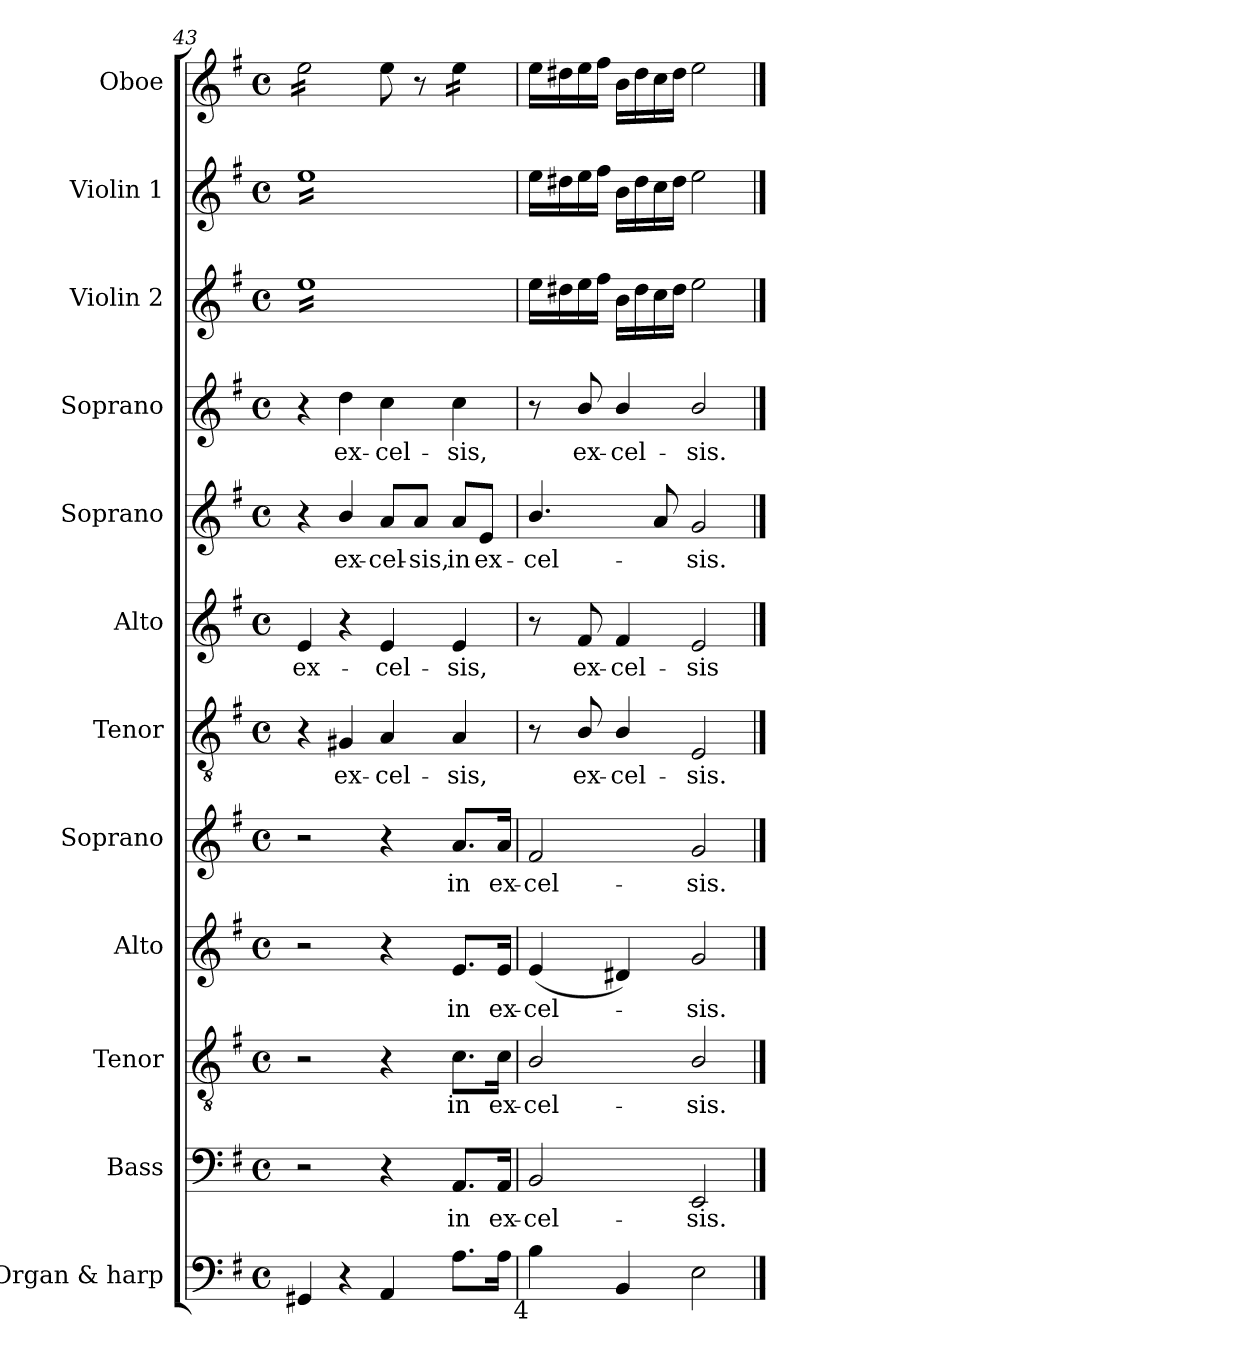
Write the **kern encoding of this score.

**kern	**kern	**text	**kern	**text	**kern	**text	**kern	**text	**kern	**text	**kern	**text	**kern	**text	**kern	**text	**kern	**kern	**kern
*part12	*part11	*part11	*part10	*part10	*part9	*part9	*part8	*part8	*part7	*part7	*part6	*part6	*part5	*part5	*part4	*part4	*part3	*part2	*part1
*staff12	*staff11	*staff11	*staff10	*staff10	*staff9	*staff9	*staff8	*staff8	*staff7	*staff7	*staff6	*staff6	*staff5	*staff5	*staff4	*staff4	*staff3	*staff2	*staff1
*I"Organ & harp	*I"Bass	*	*I"Tenor	*	*I"Alto	*	*I"Soprano	*	*I"Tenor	*	*I"Alto	*	*I"Soprano	*	*I"Soprano	*	*I"Violin 2	*I"Violin 1	*I"Oboe
*I'Org. & H.	*I'B.	*	*I'T.	*	*I'A.	*	*I'S.	*	*I'T.	*	*I'A.	*	*I'S.	*	*I'S.	*	*I'Vln. 2	*I'Vln. 1	*I'Ob.
*clefF4	*clefF4	*	*clefGv2	*	*clefG2	*	*clefG2	*	*clefGv2	*	*clefG2	*	*clefG2	*	*clefG2	*	*clefG2	*clefG2	*clefG2
*	*	*	*ITrd7c12	*	*	*	*	*	*ITrd7c12	*	*	*	*	*	*	*	*	*	*
*k[f#]	*k[f#]	*	*k[f#]	*	*k[f#]	*	*k[f#]	*	*k[f#]	*	*k[f#]	*	*k[f#]	*	*k[f#]	*	*k[f#]	*k[f#]	*k[f#]
*G:	*G:	*	*G:	*	*G:	*	*G:	*	*G:	*	*G:	*	*G:	*	*G:	*	*G:	*G:	*G:
*M4/4	*M4/4	*	*M4/4	*	*M4/4	*	*M4/4	*	*M4/4	*	*M4/4	*	*M4/4	*	*M4/4	*	*M4/4	*M4/4	*M4/4
*met(c)	*met(c)	*	*met(c)	*	*met(c)	*	*met(c)	*	*met(c)	*	*met(c)	*	*met(c)	*	*met(c)	*	*met(c)	*met(c)	*met(c)
=43	=43	=43	=43	=43	=43	=43	=43	=43	=43	=43	=43	=43	=43	=43	=43	=43	=43	=43	=43
!	!	!	!	!	!	!	!	!	!	!	!	!LO:LY:b:color=#000000	!	!	!	!	!	!	!
*	*	*	*	*	*	*	*	*	*	*	*	*	*	*	*	*	*tremolo	*	*
*	*	*	*	*	*	*	*	*	*	*	*	*	*	*	*	*	*	*tremolo	*
*	*	*	*	*	*	*	*	*	*	*	*	*	*	*	*	*	*	*	*tremolo
4GG#Xi/	2r	.	2r	.	2r	.	2r	.	4r	.	4ei/	ex-	4r	.	4r	.	16eeiLL	16eeiLL	16eei\LL
.	.	.	.	.	.	.	.	.	.	.	.	.	.	.	.	.	16eei	16eei	16eei\
.	.	.	.	.	.	.	.	.	.	.	.	.	.	.	.	.	16eei	16eei	16eei\
.	.	.	.	.	.	.	.	.	.	.	.	.	.	.	.	.	16eei	16eei	16eei\
!	!	!	!	!	!	!	!	!	!	!LO:LY:b:color=#000000	!	!	!	!	!	!	!	!	!
!	!	!	!	!	!	!	!	!	!	!	!	!	!	!LO:LY:b:color=#000000	!	!	!	!	!
!	!	!	!	!	!	!	!	!	!	!	!	!	!	!	!	!LO:LY:b:color=#000000	!	!	!
4r	.	.	.	.	.	.	.	.	4GG#Xi/	ex-	4r	.	4bi/	ex-	4ddi\	ex-	16eei	16eei	16eei\
.	.	.	.	.	.	.	.	.	.	.	.	.	.	.	.	.	16eei	16eei	16eei\
.	.	.	.	.	.	.	.	.	.	.	.	.	.	.	.	.	16eei	16eei	16eei\
.	.	.	.	.	.	.	.	.	.	.	.	.	.	.	.	.	16eei	16eei	16eei\JJ
*	*	*	*	*	*	*	*	*	*	*	*	*	*	*	*	*	*	*	*Xtremolo
!	!	!	!	!	!	!	!	!	!	!LO:LY:b:color=#000000	!	!	!	!	!	!	!	!	!
!	!	!	!	!	!	!	!	!	!	!	!	!LO:LY:b:color=#000000	!	!	!	!	!	!	!
!	!	!	!	!	!	!	!	!	!	!	!	!	!	!LO:LY:b:color=#000000	!	!	!	!	!
!	!	!	!	!	!	!	!	!	!	!	!	!	!	!	!	!LO:LY:b:color=#000000	!	!	!
4AAi/	4r	.	4r	.	4r	.	4r	.	4AAi/	-cel-	4ei/	-cel-	8ai/L	-cel-	4cci\	-cel-	16eei	16eei	8eei\
.	.	.	.	.	.	.	.	.	.	.	.	.	.	.	.	.	16eei	16eei	.
!	!	!	!	!	!	!	!	!	!	!	!	!	!	!LO:LY:b:color=#000000	!	!	!	!	!
.	.	.	.	.	.	.	.	.	.	.	.	.	8ai/J	-sis,	.	.	16eei	16eei	8r
.	.	.	.	.	.	.	.	.	.	.	.	.	.	.	.	.	16eei	16eei	.
!	!	!LO:LY:b:color=#000000	!	!	!	!	!	!	!	!	!	!	!	!	!	!	!	!	!
!	!	!	!	!LO:LY:b:color=#000000	!	!	!	!	!	!	!	!	!	!	!	!	!	!	!
!	!	!	!	!	!	!LO:LY:b:color=#000000	!	!	!	!	!	!	!	!	!	!	!	!	!
!	!	!	!	!	!	!	!	!LO:LY:b:color=#000000	!	!	!	!	!	!	!	!	!	!	!
!	!	!	!	!	!	!	!	!	!	!LO:LY:b:color=#000000	!	!	!	!	!	!	!	!	!
!	!	!	!	!	!	!	!	!	!	!	!	!LO:LY:b:color=#000000	!	!	!	!	!	!	!
!	!	!	!	!	!	!	!	!	!	!	!	!	!	!LO:LY:b:color=#000000	!	!	!	!	!
!	!	!	!	!	!	!	!	!	!	!	!	!	!	!	!	!LO:LY:b:color=#000000	!	!	!
*	*	*	*	*	*	*	*	*	*	*	*	*	*	*	*	*	*	*	*tremolo
8.Ai\L	8.AAi/L	in	8.Ci\L	in	8.ei/L	in	8.ai/L	in	4AAi/	-sis,	4ei/	-sis,	8ai/L	in	4cci\	-sis,	16eei	16eei	16eei\LL
.	.	.	.	.	.	.	.	.	.	.	.	.	.	.	.	.	16eei	16eei	16eei\
!	!	!	!	!	!	!	!	!	!	!	!	!	!	!LO:LY:b:color=#000000	!	!	!	!	!
.	.	.	.	.	.	.	.	.	.	.	.	.	8ei/J	ex-	.	.	16eei	16eei	16eei\
!	!	!LO:LY:b:color=#000000	!	!	!	!	!	!	!	!	!	!	!	!	!	!	!	!	!
!	!	!	!	!LO:LY:b:color=#000000	!	!	!	!	!	!	!	!	!	!	!	!	!	!	!
!	!	!	!	!	!	!LO:LY:b:color=#000000	!	!	!	!	!	!	!	!	!	!	!	!	!
!	!	!	!	!	!	!	!	!LO:LY:b:color=#000000	!	!	!	!	!	!	!	!	!	!	!
16Ai\Jk	16AAi/Jk	ex-	16Ci\Jk	ex-	16ei/Jk	ex-	16ai/Jk	ex-	.	.	.	.	.	.	.	.	16eeiJJ	16eeiJJ	16eei\JJ
*	*	*	*	*	*	*	*	*	*	*	*	*	*	*	*	*	*	*	*Xtremolo
*	*	*	*	*	*	*	*	*	*	*	*	*	*	*	*	*	*	*Xtremolo	*
*	*	*	*	*	*	*	*	*	*	*	*	*	*	*	*	*	*Xtremolo	*	*
=44	=44	=44	=44	=44	=44	=44	=44	=44	=44	=44	=44	=44	=44	=44	=44	=44	=44	=44	=44
!	!	!LO:LY:b:color=#000000	!	!	!	!	!	!	!	!	!	!	!	!	!	!	!	!	!
!	!	!	!	!LO:LY:b:color=#000000	!	!	!	!	!	!	!	!	!	!	!	!	!	!	!
!	!	!	!	!	!	!LO:LY:b:color=#000000	!	!	!	!	!	!	!	!	!	!	!	!	!
!	!	!	!	!	!	!	!	!LO:LY:b:color=#000000	!	!	!	!	!	!	!	!	!	!	!
!LO:TX:b:rj:t=4	!	!	!	!	!	!	!	!	!	!	!	!	!	!	!	!	!	!	!
!	!	!	!	!	!	!	!	!	!	!	!	!	!	!LO:LY:b:color=#000000	!	!	!	!	!
4Bi\	2BBi/	-cel-	2BBi/	-cel-	(4ei/	-cel-	2f#i/	-cel-	8r	.	8r	.	4.bi/	-cel-	8r	.	16eei\LL	16eei\LL	16eei\LL
.	.	.	.	.	.	.	.	.	.	.	.	.	.	.	.	.	16dd#Xi\	16dd#Xi\	16dd#Xi\
!	!	!	!	!	!	!	!	!	!	!LO:LY:b:color=#000000	!	!	!	!	!	!	!	!	!
!	!	!	!	!	!	!	!	!	!	!	!	!LO:LY:b:color=#000000	!	!	!	!	!	!	!
!	!	!	!	!	!	!	!	!	!	!	!	!	!	!	!	!LO:LY:b:color=#000000	!	!	!
.	.	.	.	.	.	.	.	.	8BBi/	ex-	8f#i/	ex-	.	.	8bi/	ex-	16eei\	16eei\	16eei\
.	.	.	.	.	.	.	.	.	.	.	.	.	.	.	.	.	16ff#i\JJ	16ff#i\JJ	16ff#i\JJ
!	!	!	!	!	!	!	!	!	!	!LO:LY:b:color=#000000	!	!	!	!	!	!	!	!	!
!	!	!	!	!	!	!	!	!	!	!	!	!LO:LY:b:color=#000000	!	!	!	!	!	!	!
!	!	!	!	!	!	!	!	!	!	!	!	!	!	!	!	!LO:LY:b:color=#000000	!	!	!
4BBi/	.	.	.	.	4d#Xi/)	.	.	.	4BBi/	-cel-	4f#i/	-cel-	.	.	4bi/	-cel-	16bi\LL	16bi\LL	16bi\LL
.	.	.	.	.	.	.	.	.	.	.	.	.	.	.	.	.	16dd#i\	16dd#i\	16dd#i\
.	.	.	.	.	.	.	.	.	.	.	.	.	8ai/	.	.	.	16cci\	16cci\	16cci\
.	.	.	.	.	.	.	.	.	.	.	.	.	.	.	.	.	16dd#i\JJ	16dd#i\JJ	16dd#i\JJ
!	!	!LO:LY:b:color=#000000	!	!	!	!	!	!	!	!	!	!	!	!	!	!	!	!	!
!	!	!	!	!LO:LY:b:color=#000000	!	!	!	!	!	!	!	!	!	!	!	!	!	!	!
!	!	!	!	!	!	!LO:LY:b:color=#000000	!	!	!	!	!	!	!	!	!	!	!	!	!
!	!	!	!	!	!	!	!	!LO:LY:b:color=#000000	!	!	!	!	!	!	!	!	!	!	!
!	!	!	!	!	!	!	!	!	!	!LO:LY:b:color=#000000	!	!	!	!	!	!	!	!	!
!	!	!	!	!	!	!	!	!	!	!	!	!LO:LY:b:color=#000000	!	!	!	!	!	!	!
!	!	!	!	!	!	!	!	!	!	!	!	!	!	!LO:LY:b:color=#000000	!	!	!	!	!
!	!	!	!	!	!	!	!	!	!	!	!	!	!	!	!	!LO:LY:b:color=#000000	!	!	!
2Ei\	2EEi/	-sis.	2BBi/	-sis.	2gi/	-sis.	2gi/	-sis.	2EEi/	-sis.	2ei/	-sis	2gi/	-sis.	2bi/	-sis.	2eei\	2eei\	2eei\
==	==	==	==	==	==	==	==	==	==	==	==	==	==	==	==	==	==	==	==
*-	*-	*-	*-	*-	*-	*-	*-	*-	*-	*-	*-	*-	*-	*-	*-	*-	*-	*-	*-
